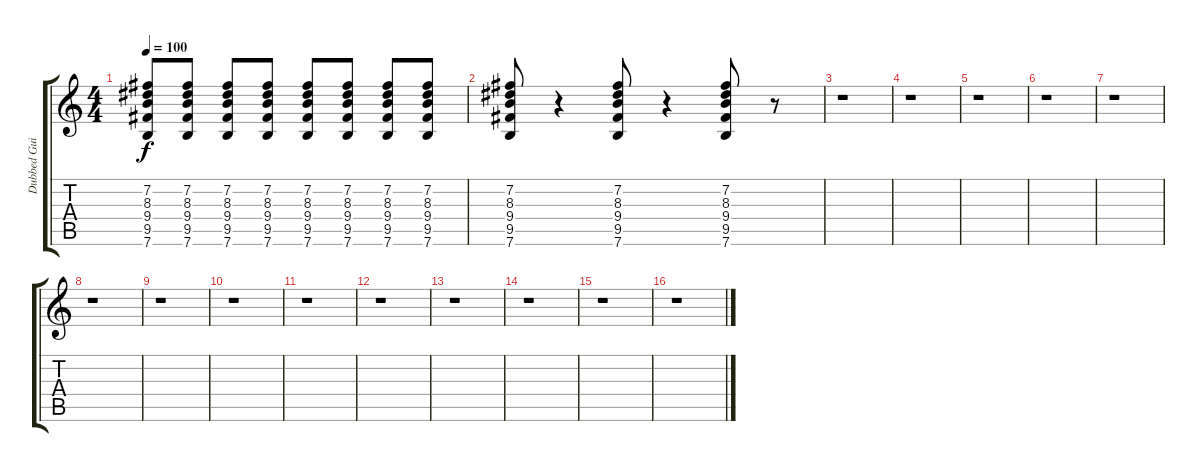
\track ("Dubbed Guitar" "Dubbed Gui") {instrument overdrivenguitar}
\staff {score tabs}
\tuning (E4 B3 G3 D3 A2 E2) {hide}
\ts (4 4)
\tempo 100
\clef g2
\ks c
(7.2 8.3 9.4 9.5 7.6).8{dy f} (7.2 8.3 9.4 9.5 7.6).8 (7.2 8.3 9.4 9.5 7.6).8 (7.2 8.3 9.4 9.5 7.6).8 (7.2 8.3 9.4 9.5 7.6).8 (7.2 8.3 9.4 9.5 7.6).8 (7.2 8.3 9.4 9.5 7.6).8 (7.2 8.3 9.4 9.5 7.6).8 |
(7.2 8.3 9.4 9.5 7.6).8 r.4 (7.2 8.3 9.4 9.5 7.6).8 r.4 (7.2 8.3 9.4 9.5 7.6).8 r.8 |
r.1 |
r.1 |
r.1 |
r.1 |
r.1 |
r.1 |
r.1 |
r.1 |
r.1 |
r.1 |
r.1 |
r.1 |
r.1 |
r.1
